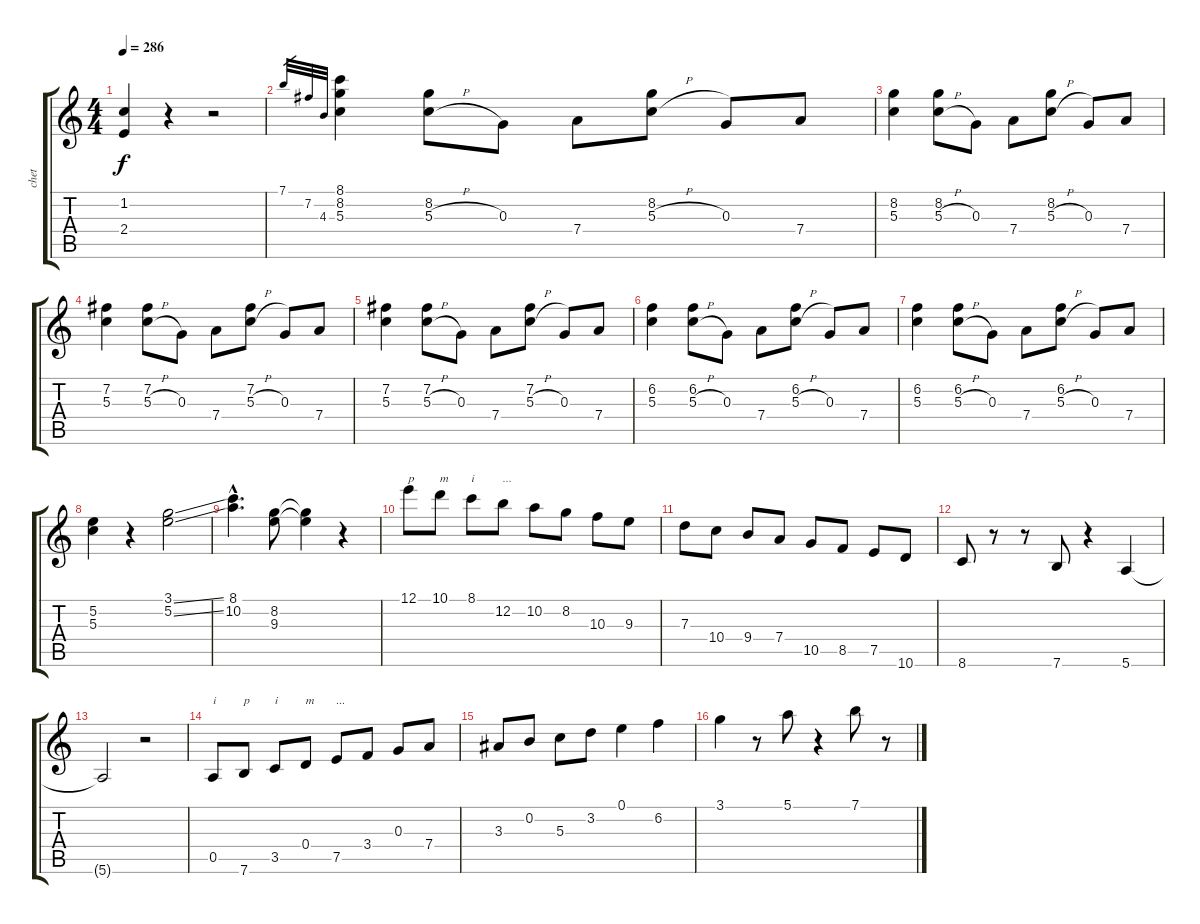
\track ("chet" "chet") {instrument acousticguitarnylon}
\staff {score tabs}
\tuning (E4 B3 G3 D3 A2 E2) {hide}
\ts (4 4)
\tempo 286
\clef g2
\ks c
(1.2 2.4).4{dy f} r.4 r.2 |
7.1.32{gr} 7.2.32{gr} 4.3.32{gr} (8.1 8.2 5.3).4 (8.2 5.3{h}).8 0.3.8 7.4.8 (8.2 5.3{h}).8 0.3.8 7.4.8 |
(8.2 5.3).4 (8.2 5.3{h}).8 0.3.8 7.4.8 (8.2 5.3{h}).8 0.3.8 7.4.8 |
(7.2 5.3).4 (7.2 5.3{h}).8 0.3.8 7.4.8 (7.2 5.3{h}).8 0.3.8 7.4.8 |
(7.2 5.3).4 (7.2 5.3{h}).8 0.3.8 7.4.8 (7.2 5.3{h}).8 0.3.8 7.4.8 |
(6.2 5.3).4 (6.2 5.3{h}).8 0.3.8 7.4.8 (6.2 5.3{h}).8 0.3.8 7.4.8 |
(6.2 5.3).4 (6.2 5.3{h}).8 0.3.8 7.4.8 (6.2 5.3{h}).8 0.3.8 7.4.8 |
(5.2 5.3).4 r.4 (3.1{ss} 5.2{ss}).2 |
(8.1{hac} 10.2{hac}).4{d} (8.2 9.3).8 (8.2{t} 9.3{t}).4 r.4 |
12.1.8{txt "p"} 10.1.8{txt "m"} 8.1.8{txt "i"} 12.2.8{txt "..."} 10.2.8 8.2.8 10.3.8 9.3.8 |
7.3.8 10.4.8 9.4.8 7.4.8 10.5.8 8.5.8 7.5.8 10.6.8 |
8.6.8 r.8 r.8 7.6.8 r.4 5.6.4 |
5.6{t}.2 r.2 |
0.5.8{txt "i"} 7.6.8{txt "p"} 3.5.8{txt "i"} 0.4.8{txt "m"} 7.5.8{txt "..."} 3.4.8 0.3.8 7.4.8 |
3.3.8 0.2.8 5.3.8 3.2.8 0.1.4 6.2.4 |
3.1.4 r.8 5.1.8 r.4 7.1.8 r.8
